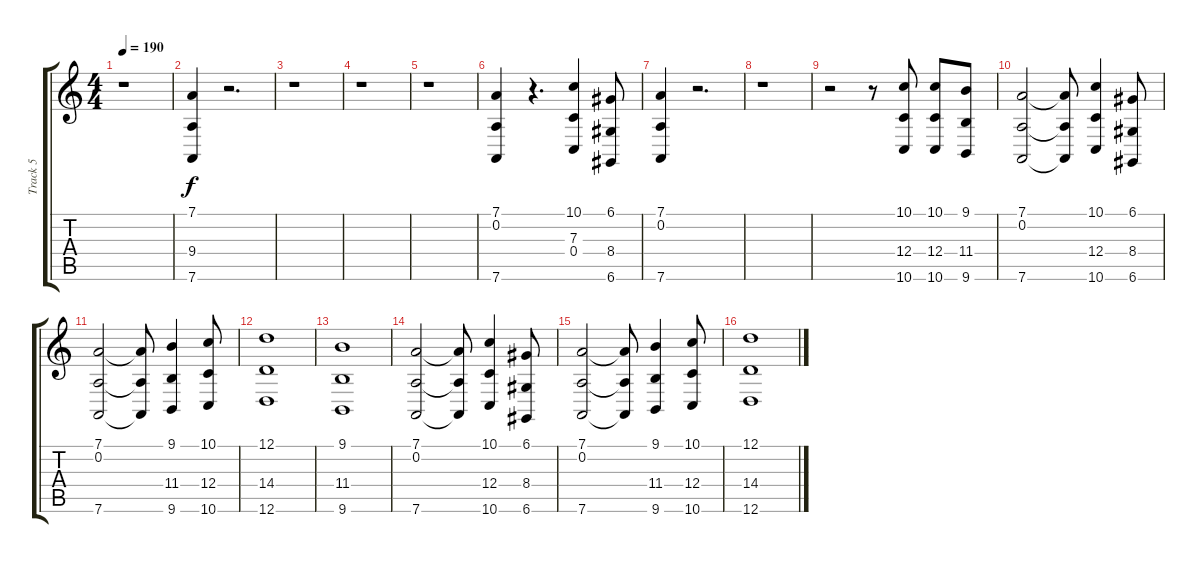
\track ("Track 5" "Track 5") {instrument stringensemble1}
\staff {score tabs}
\tuning (D4 A3 F3 C3 G2 D2) {hide}
\ts (4 4)
\tempo 190
\clef g2
\ks c
r.1{dy f instrument stringensemble1} |
(7.1 9.4 7.6).4 r.2{d} |
r.1 |
r.1 |
r.1 |
(7.1 0.2 7.6).4 r.4{d} (10.1 7.3 0.4).4 (6.1 8.4 6.6).8 |
(7.1 0.2 7.6).4 r.2{d} |
r.1 |
r.2 r.8 (10.1 12.4 10.6).8 (10.1 12.4 10.6).8 (9.1 11.4 9.6).8 |
(7.1 0.2 7.6).2 (7.1{t} 0.2{t} 7.6{t}).8 (10.1 12.4 10.6).4 (6.1 8.4 6.6).8 |
(7.1 0.2 7.6).2 (7.1{t} 0.2{t} 7.6{t}).8 (9.1 11.4 9.6).4 (10.1 12.4 10.6).8 |
(12.1 14.4 12.6).1 |
(9.1 11.4 9.6).1 |
(7.1 0.2 7.6).2 (7.1{t} 0.2{t} 7.6{t}).8 (10.1 12.4 10.6).4 (6.1 8.4 6.6).8 |
(7.1 0.2 7.6).2 (7.1{t} 0.2{t} 7.6{t}).8 (9.1 11.4 9.6).4 (10.1 12.4 10.6).8 |
(12.1 14.4 12.6).1
